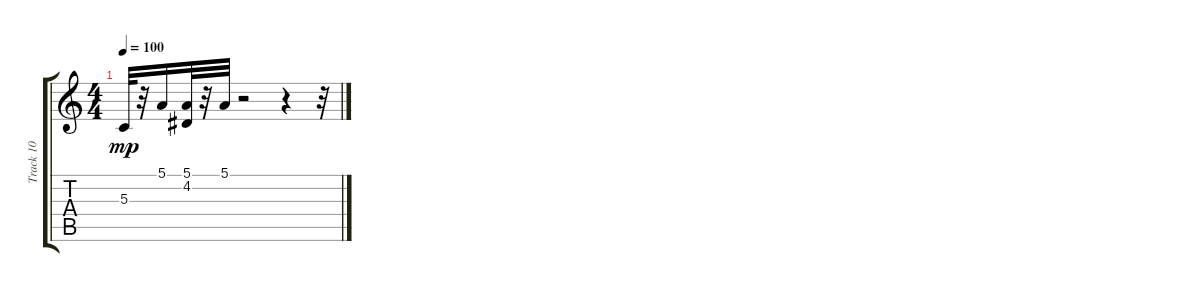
\track ("Track 10" "Track 10") {instrument woodblock}
\staff {score tabs}
\tuning (E4 B3 G3 D3 A2 E2) {hide}
\ts (4 4)
\tempo 100
\clef g2
\ks c
5.3.32{dy mp} r.32 5.1.16 (5.1 4.2).32 r.32 5.1.32 r.2 r.4 r.32
